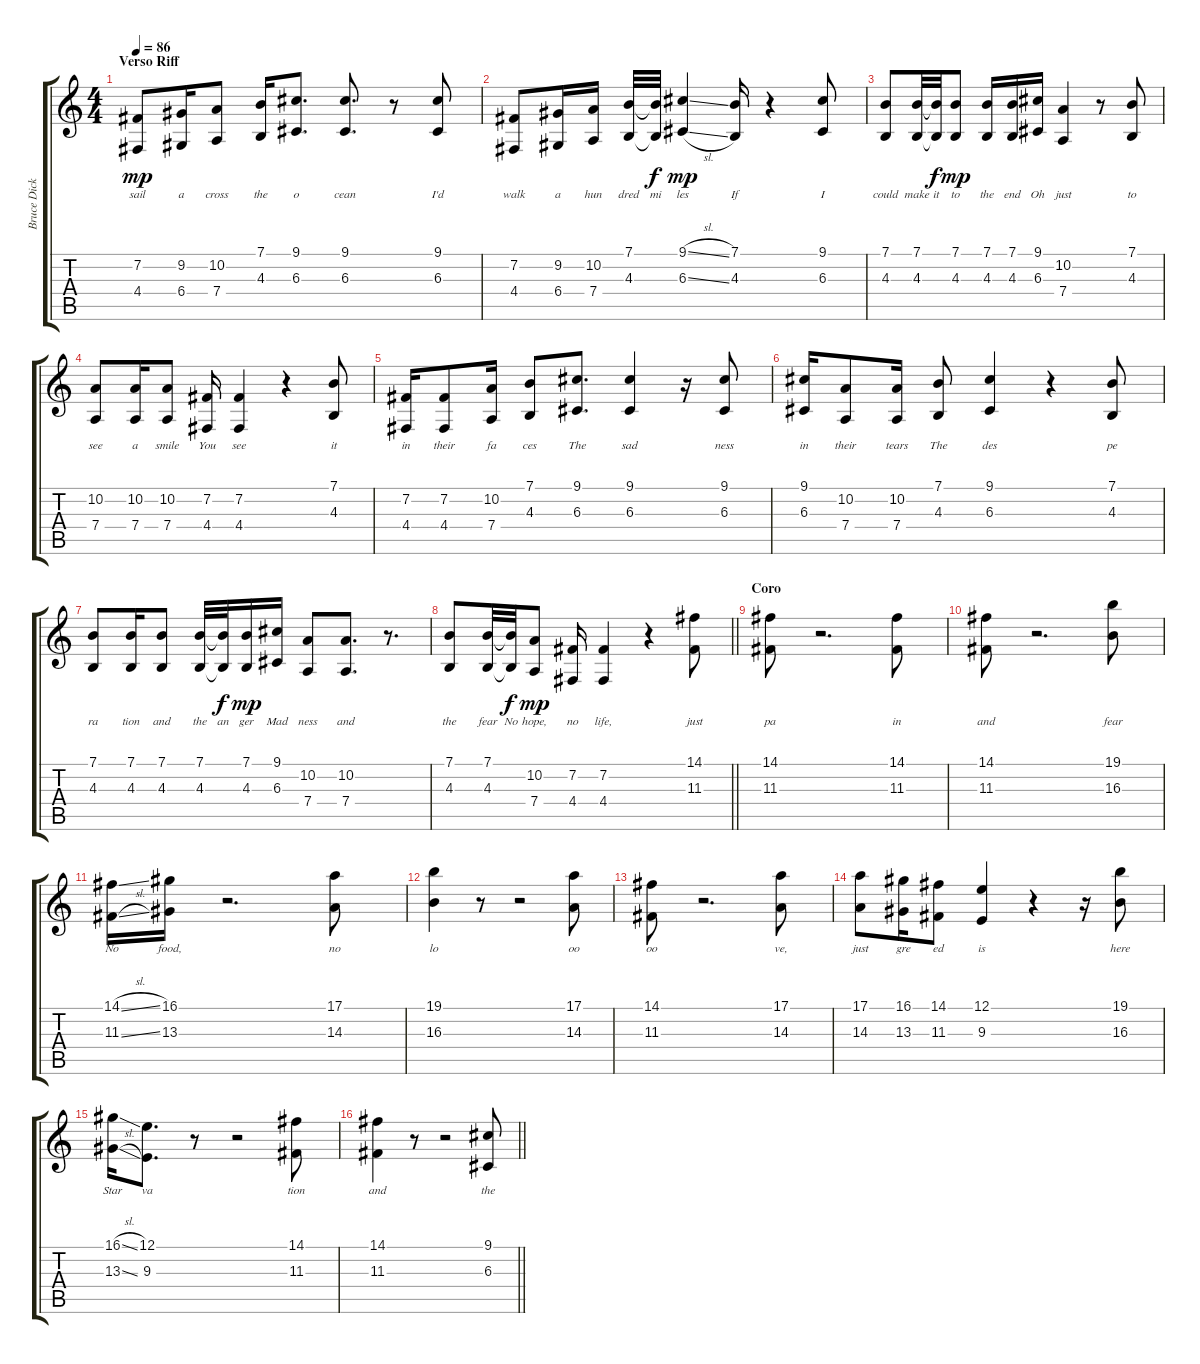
\track ("Bruce Dickinson" "Bruce Dick") {instrument lead2sawtooth}
\staff {score tabs}
\tuning (E4 B3 G3 D3 A2 E2) {hide}
\ts (4 4)
\section ("" "Verso Riff")
\tempo 86
\clef g2
\ks c
(7.2 4.4).8{lyrics (0 "sail") lyrics (1 "") lyrics (2 "") lyrics (3 "") lyrics (4 "") dy mp} (9.2 6.4).16{lyrics (0 "a") lyrics (1 "") lyrics (2 "") lyrics (3 "") lyrics (4 "")} (10.2 7.4).8{lyrics (0 "cross") lyrics (1 "") lyrics (2 "") lyrics (3 "") lyrics (4 "")} (7.1 4.3).16{lyrics (0 "the") lyrics (1 "") lyrics (2 "") lyrics (3 "") lyrics (4 "")} (9.1 6.3).8{d lyrics (0 "o") lyrics (1 "") lyrics (2 "") lyrics (3 "") lyrics (4 "")} (9.1 6.3).8{d lyrics (0 "cean") lyrics (1 "") lyrics (2 "") lyrics (3 "") lyrics (4 "")} r.8 (9.1 6.3).8{lyrics (0 "I'd") lyrics (1 "") lyrics (2 "") lyrics (3 "") lyrics (4 "")} |
(7.2 4.4).8{lyrics (0 "walk") lyrics (1 "") lyrics (2 "") lyrics (3 "") lyrics (4 "")} (9.2 6.4).16{lyrics (0 "a") lyrics (1 "") lyrics (2 "") lyrics (3 "") lyrics (4 "")} (10.2 7.4).16{lyrics (0 "hun") lyrics (1 "") lyrics (2 "") lyrics (3 "") lyrics (4 "")} (7.1 4.3).32{lyrics (0 "dred") lyrics (1 "") lyrics (2 "") lyrics (3 "") lyrics (4 "")} (7.1{t} 4.3{t}).32{lyrics (0 "mi") lyrics (1 "") lyrics (2 "") lyrics (3 "") lyrics (4 "") dy f} (9.1{sl} 6.3{sl}).4{lyrics (0 "les") lyrics (1 "") lyrics (2 "") lyrics (3 "") lyrics (4 "") dy mp} (7.1 4.3).16{lyrics (0 "If") lyrics (1 "") lyrics (2 "") lyrics (3 "") lyrics (4 "")} r.4 (9.1 6.3).8{lyrics (0 "I") lyrics (1 "") lyrics (2 "") lyrics (3 "") lyrics (4 "")} |
(7.1 4.3).8{lyrics (0 "could") lyrics (1 "") lyrics (2 "") lyrics (3 "") lyrics (4 "")} (7.1 4.3).32{lyrics (0 "make") lyrics (1 "") lyrics (2 "") lyrics (3 "") lyrics (4 "")} (7.1{t} 4.3{t}).32{lyrics (0 "it") lyrics (1 "") lyrics (2 "") lyrics (3 "") lyrics (4 "") dy f} (7.1 4.3).8{lyrics (0 "to") lyrics (1 "") lyrics (2 "") lyrics (3 "") lyrics (4 "") dy mp} (7.1 4.3).16{lyrics (0 "the") lyrics (1 "") lyrics (2 "") lyrics (3 "") lyrics (4 "")} (7.1 4.3).16{lyrics (0 "end") lyrics (1 "") lyrics (2 "") lyrics (3 "") lyrics (4 "")} (9.1 6.3).16{lyrics (0 "Oh") lyrics (1 "") lyrics (2 "") lyrics (3 "") lyrics (4 "")} (10.2 7.4).4{lyrics (0 "just") lyrics (1 "") lyrics (2 "") lyrics (3 "") lyrics (4 "")} r.8 (7.1 4.3).8{lyrics (0 "to") lyrics (1 "") lyrics (2 "") lyrics (3 "") lyrics (4 "")} |
(10.2 7.4).8{lyrics (0 "see") lyrics (1 "") lyrics (2 "") lyrics (3 "") lyrics (4 "")} (10.2 7.4).16{lyrics (0 "a") lyrics (1 "") lyrics (2 "") lyrics (3 "") lyrics (4 "")} (10.2 7.4).8{lyrics (0 "smile") lyrics (1 "") lyrics (2 "") lyrics (3 "") lyrics (4 "")} (7.2 4.4).16{lyrics (0 "You") lyrics (1 "") lyrics (2 "") lyrics (3 "") lyrics (4 "")} (7.2 4.4).4{lyrics (0 "see") lyrics (1 "") lyrics (2 "") lyrics (3 "") lyrics (4 "")} r.4 (7.1 4.3).8{lyrics (0 "it") lyrics (1 "") lyrics (2 "") lyrics (3 "") lyrics (4 "")} |
(7.2 4.4).16{lyrics (0 "in") lyrics (1 "") lyrics (2 "") lyrics (3 "") lyrics (4 "")} (7.2 4.4).8{lyrics (0 "their") lyrics (1 "") lyrics (2 "") lyrics (3 "") lyrics (4 "")} (10.2 7.4).16{lyrics (0 "fa") lyrics (1 "") lyrics (2 "") lyrics (3 "") lyrics (4 "")} (7.1 4.3).8{lyrics (0 "ces") lyrics (1 "") lyrics (2 "") lyrics (3 "") lyrics (4 "")} (9.1 6.3).8{d lyrics (0 "The") lyrics (1 "") lyrics (2 "") lyrics (3 "") lyrics (4 "")} (9.1 6.3).4{lyrics (0 "sad") lyrics (1 "") lyrics (2 "") lyrics (3 "") lyrics (4 "")} r.16 (9.1 6.3).8{lyrics (0 "ness") lyrics (1 "") lyrics (2 "") lyrics (3 "") lyrics (4 "")} |
(9.1 6.3).16{lyrics (0 "in") lyrics (1 "") lyrics (2 "") lyrics (3 "") lyrics (4 "")} (10.2 7.4).8{lyrics (0 "their") lyrics (1 "") lyrics (2 "") lyrics (3 "") lyrics (4 "")} (10.2 7.4).16{lyrics (0 "tears") lyrics (1 "") lyrics (2 "") lyrics (3 "") lyrics (4 "")} (7.1 4.3).8{lyrics (0 "The") lyrics (1 "") lyrics (2 "") lyrics (3 "") lyrics (4 "")} (9.1 6.3).4{lyrics (0 "des") lyrics (1 "") lyrics (2 "") lyrics (3 "") lyrics (4 "")} r.4 (7.1 4.3).8{lyrics (0 "pe") lyrics (1 "") lyrics (2 "") lyrics (3 "") lyrics (4 "")} |
(7.1 4.3).8{lyrics (0 "ra") lyrics (1 "") lyrics (2 "") lyrics (3 "") lyrics (4 "")} (7.1 4.3).16{lyrics (0 "tion") lyrics (1 "") lyrics (2 "") lyrics (3 "") lyrics (4 "")} (7.1 4.3).8{lyrics (0 "and") lyrics (1 "") lyrics (2 "") lyrics (3 "") lyrics (4 "")} (7.1 4.3).32{lyrics (0 "the") lyrics (1 "") lyrics (2 "") lyrics (3 "") lyrics (4 "")} (7.1{t} 4.3{t}).32{lyrics (0 "an") lyrics (1 "") lyrics (2 "") lyrics (3 "") lyrics (4 "") dy f} (7.1 4.3).16{lyrics (0 "ger") lyrics (1 "") lyrics (2 "") lyrics (3 "") lyrics (4 "") dy mp} (9.1 6.3).16{lyrics (0 "Mad") lyrics (1 "") lyrics (2 "") lyrics (3 "") lyrics (4 "")} (10.2 7.4).8{lyrics (0 "ness") lyrics (1 "") lyrics (2 "") lyrics (3 "") lyrics (4 "")} (10.2 7.4).8{d lyrics (0 "and") lyrics (1 "") lyrics (2 "") lyrics (3 "") lyrics (4 "")} r.8{d} |
\barLineRight lightlight
(7.1 4.3).8{lyrics (0 "the") lyrics (1 "") lyrics (2 "") lyrics (3 "") lyrics (4 "")} (7.1 4.3).32{lyrics (0 "fear") lyrics (1 "") lyrics (2 "") lyrics (3 "") lyrics (4 "")} (7.1{t} 4.3{t}).32{lyrics (0 "No") lyrics (1 "") lyrics (2 "") lyrics (3 "") lyrics (4 "") dy f} (10.2 7.4).8{lyrics (0 "hope,") lyrics (1 "") lyrics (2 "") lyrics (3 "") lyrics (4 "") dy mp} (7.2 4.4).16{lyrics (0 "no") lyrics (1 "") lyrics (2 "") lyrics (3 "") lyrics (4 "")} (7.2 4.4).4{lyrics (0 "life,") lyrics (1 "") lyrics (2 "") lyrics (3 "") lyrics (4 "")} r.4 (14.1 11.3).8{lyrics (0 "just") lyrics (1 "") lyrics (2 "") lyrics (3 "") lyrics (4 "")} |
\section ("" "Coro")
(14.1 11.3).8{lyrics (0 "pa") lyrics (1 "") lyrics (2 "") lyrics (3 "") lyrics (4 "")} r.2{d} (14.1 11.3).8{lyrics (0 "in") lyrics (1 "") lyrics (2 "") lyrics (3 "") lyrics (4 "")} |
(14.1 11.3).8{lyrics (0 "and") lyrics (1 "") lyrics (2 "") lyrics (3 "") lyrics (4 "")} r.2{d} (19.1 16.3).8{lyrics (0 "fear") lyrics (1 "") lyrics (2 "") lyrics (3 "") lyrics (4 "")} |
(14.1{sl} 11.3{sl}).16{lyrics (0 "No") lyrics (1 "") lyrics (2 "") lyrics (3 "") lyrics (4 "")} (16.1 13.3).16{lyrics (0 "food,") lyrics (1 "") lyrics (2 "") lyrics (3 "") lyrics (4 "")} r.2{d} (17.1 14.3).8{lyrics (0 "no") lyrics (1 "") lyrics (2 "") lyrics (3 "") lyrics (4 "")} |
(19.1 16.3).4{lyrics (0 "lo") lyrics (1 "") lyrics (2 "") lyrics (3 "") lyrics (4 "")} r.8 r.2 (17.1 14.3).8{lyrics (0 "oo") lyrics (1 "") lyrics (2 "") lyrics (3 "") lyrics (4 "")} |
(14.1 11.3).8{lyrics (0 "oo") lyrics (1 "") lyrics (2 "") lyrics (3 "") lyrics (4 "")} r.2{d} (17.1 14.3).8{lyrics (0 "ve,") lyrics (1 "") lyrics (2 "") lyrics (3 "") lyrics (4 "")} |
(17.1 14.3).8{lyrics (0 "just") lyrics (1 "") lyrics (2 "") lyrics (3 "") lyrics (4 "")} (16.1 13.3).16{lyrics (0 "gre") lyrics (1 "") lyrics (2 "") lyrics (3 "") lyrics (4 "")} (14.1 11.3).8{lyrics (0 "ed") lyrics (1 "") lyrics (2 "") lyrics (3 "") lyrics (4 "")} (12.1 9.3).4{lyrics (0 "is") lyrics (1 "") lyrics (2 "") lyrics (3 "") lyrics (4 "")} r.4 r.16 (19.1 16.3).8{lyrics (0 "here") lyrics (1 "") lyrics (2 "") lyrics (3 "") lyrics (4 "")} |
(16.1{sl} 13.3{sl}).16{lyrics (0 "Star") lyrics (1 "") lyrics (2 "") lyrics (3 "") lyrics (4 "")} (12.1 9.3).8{d lyrics (0 "va") lyrics (1 "") lyrics (2 "") lyrics (3 "") lyrics (4 "")} r.8 r.2 (14.1 11.3).8{lyrics (0 "tion") lyrics (1 "") lyrics (2 "") lyrics (3 "") lyrics (4 "")} |
\barLineRight lightlight
(14.1 11.3).4{lyrics (0 "and") lyrics (1 "") lyrics (2 "") lyrics (3 "") lyrics (4 "")} r.8 r.2 (9.1 6.3).8{lyrics (0 "the") lyrics (1 "") lyrics (2 "") lyrics (3 "") lyrics (4 "")}
